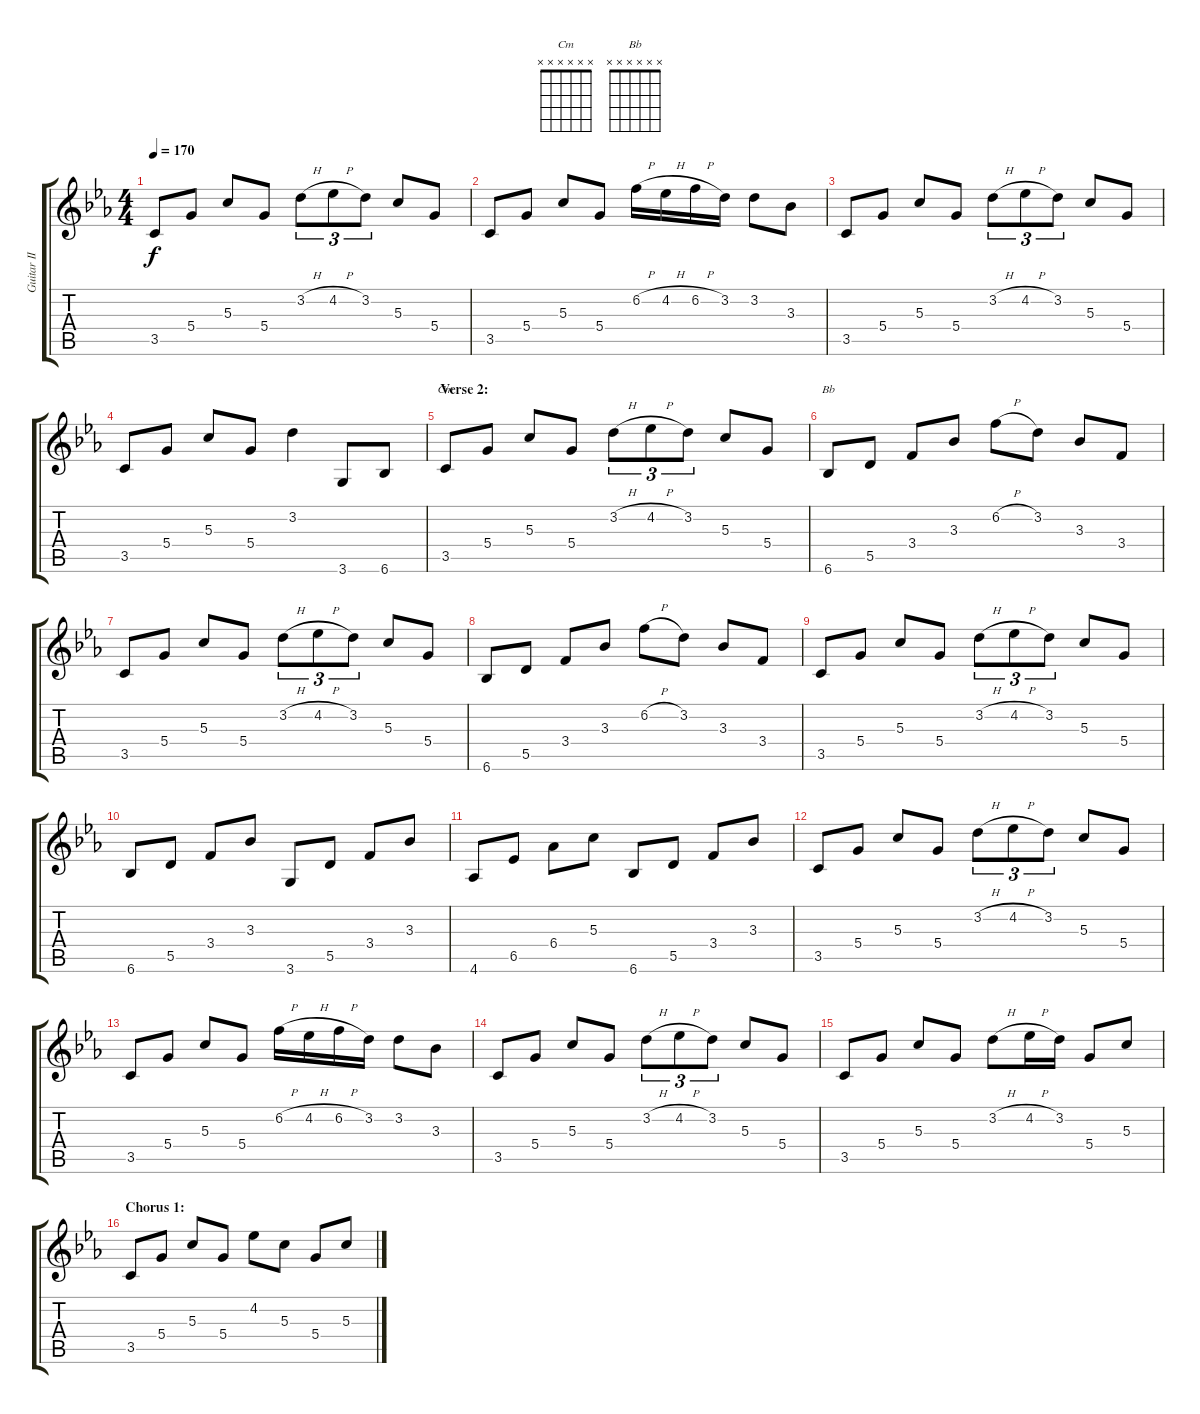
\track ("Guitar II" "Guitar II") {instrument acousticguitarsteel}
\staff {score tabs}
\tuning (E4 B3 G3 D3 A2 E2) {hide}
\chord ("Cm" x x x x x x)
\chord ("Bb" x x x x x x)
\ts (4 4)
\tempo 170
\clef g2
\ks cminor
3.5.8{dy f} 5.4.8 5.3.8 5.4.8 3.2{h}.8{tu (3 2)} 4.2{h}.8{tu (3 2)} 3.2.8{tu (3 2)} 5.3.8 5.4.8 |
3.5.8 5.4.8 5.3.8 5.4.8 6.2{h}.16 4.2{h}.16 6.2{h}.16 3.2.16 3.2.8 3.3.8 |
3.5.8 5.4.8 5.3.8 5.4.8 3.2{h}.8{tu (3 2)} 4.2{h}.8{tu (3 2)} 3.2.8{tu (3 2)} 5.3.8 5.4.8 |
3.5.8 5.4.8 5.3.8 5.4.8 3.2.4 3.6.8 6.6.8 |
\section ("" "Verse 2:")
3.5.8{ch "Cm"} 5.4.8 5.3.8 5.4.8 3.2{h}.8{tu (3 2)} 4.2{h}.8{tu (3 2)} 3.2.8{tu (3 2)} 5.3.8 5.4.8 |
6.6.8{ch "Bb"} 5.5.8 3.4.8 3.3.8 6.2{h}.8 3.2.8 3.3.8 3.4.8 |
3.5.8 5.4.8 5.3.8 5.4.8 3.2{h}.8{tu (3 2)} 4.2{h}.8{tu (3 2)} 3.2.8{tu (3 2)} 5.3.8 5.4.8 |
6.6.8 5.5.8 3.4.8 3.3.8 6.2{h}.8 3.2.8 3.3.8 3.4.8 |
3.5.8 5.4.8 5.3.8 5.4.8 3.2{h}.8{tu (3 2)} 4.2{h}.8{tu (3 2)} 3.2.8{tu (3 2)} 5.3.8 5.4.8 |
6.6.8 5.5.8 3.4.8 3.3.8 3.6.8 5.5.8 3.4.8 3.3.8 |
4.6.8 6.5.8 6.4.8 5.3.8 6.6.8 5.5.8 3.4.8 3.3.8 |
3.5.8 5.4.8 5.3.8 5.4.8 3.2{h}.8{tu (3 2)} 4.2{h}.8{tu (3 2)} 3.2.8{tu (3 2)} 5.3.8 5.4.8 |
3.5.8 5.4.8 5.3.8 5.4.8 6.2{h}.16 4.2{h}.16 6.2{h}.16 3.2.16 3.2.8 3.3.8 |
3.5.8 5.4.8 5.3.8 5.4.8 3.2{h}.8{tu (3 2)} 4.2{h}.8{tu (3 2)} 3.2.8{tu (3 2)} 5.3.8 5.4.8 |
3.5.8 5.4.8 5.3.8 5.4.8 3.2{h}.8 4.2{h}.16 3.2.16 5.4.8 5.3.8 |
\section ("" "Chorus 1:")
3.5.8 5.4.8 5.3.8 5.4.8 4.2.8 5.3.8 5.4.8 5.3.8
